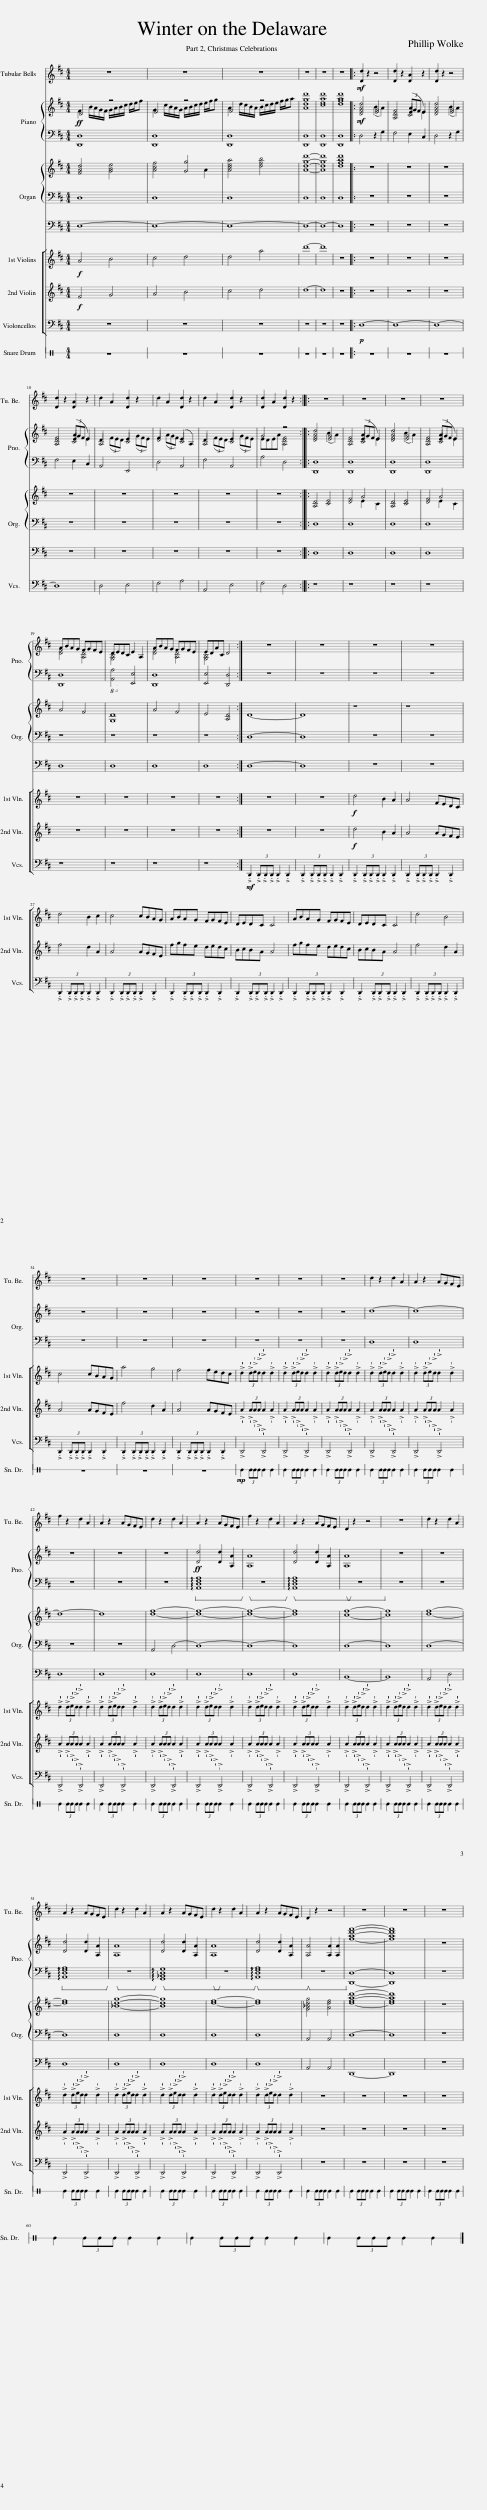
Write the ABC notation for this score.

X:1
%%score 1 { ( 2 3 5 ) | 4 } { ( 6 9 ) | 7 | 8 } [ 10 11 12 ] 13
L:1/8
M:4/4
I:linebreak $
K:D
V:1 treble
V:2 treble
V:3 treble
V:5 treble
V:4 bass
V:6 treble
V:9 treble
V:7 bass
V:8 bass
V:10 treble
V:11 treble
V:12 bass
V:13 perc stafflines=1
K:none
V:1
 z8 | z8 | z8 | z8 | z8 | %5
 z8 |:!mf! [Dd]2 z2 z4 | [Dd]2 z2 [DA]2 z2 | [Dd]2 z2 z4 |$ [Dd]2 z2 [DA]2 z2 | %10
 d2 A2 [Dd]2 z2 | d2 A2 [Dd]2 z2 | d2 A2 [Dd]2 z2 | [Dd]2 A2 [Dd]2 z2 :: z8 | %15
 z8 | z8 | z8 |$ z8 | z8 | %20
 z8 | z8 :| z8 | z8 | z8 | %25
 z8 |$ z8 | z8 | z8 | z8 | %30
 z8 | z8 | z8 |$ z8 | z8 | %35
 z8 | z8 | z8 | z8 | d2 z2 d2 A2 | %40
 A2 z2 AGFE |$ f2 z2 d2 A2 | A2 z2 AGFE | d2 z2 d2 A2 | A2 z2 AGFE | %45
 f2 z2 d2 A2 | A2 z2 AGFE | D2 z2 z4 | z8 | d2 z2 d2 A2 |$ %50
 A2 z2 AGFE | d2 z2 d2 A2 | A2 z2 AGFE | d2 z2 d2 A2 | A2 z2 AGFE | %55
 D2 z2 z4 | z8 | z8 | z8 |$ z8 | %60
 z8 | z8 |] %62
V:2
!ff! D4 z4 | E4 z4 | F4 z4 | [Adgd']8 | [cead']8 | %5
 [dfad']8 |:!mf! [DFAd]4 [EG]4 | [A,DF]4 C4 | [DFAd]4 [EG]4 |$ [A,DF]4 C4 | %10
 A,4 C4 | D4 (E2 A,2) | A,4 C4 | G4 z4 :: [DFAd]4 [EG]4 | %15
 [A,DF]4 C4 | [DFAd]4 [EG]4 | [A,DF]4 C4 |$ ABAG FGFE | DEDC E2 A,2 | %20
 ABAG FGFE | EDAC D4 :| z8 | z8 | z8 | %25
 z8 |$ z8 | z8 | z8 | z8 | %30
 z8 | z8 | z8 |$ z8 | z8 | %35
 z8 | z8 | z8 | z8 | z8 | %40
 z8 |$ z8 | z8 | z8 |!ff! [Dd]4 [Dd]2 [A,A]2 | %45
 [A,A]8 | [Dd]4 [Dd]2 [A,A]2 | [A,A]8 | z8 | z8 |$ %50
 [Dd]4 [Dd]2 [A,A]2 | [A,A]8 | [Dd]4 [Dd]2 [A,A]2 | [A,A]8 | [Dd]4 [Dd]2 [A,A]2 | %55
 [A,A]4 [A,A]2 [A,A]2 | [fad'f']8- | [fad'f']8 | z8 |$ z8 | %60
 z8 | z8 |] %62
V:3
 F2 B/A/G/F/ G/A/B/c/ d/e/f | G2 c/B/A/G/ A/B/c/d/ e/f/g | A2 d/c/B/A/ B/c/d/e/ f/g/a | x8 | x8 | %5
 x8 |: x4 (B2 A2) | x4 (3(AGF E2) | x4 (B2 A2) |$ x4 (3(AGF E2) | %10
 x2 (3(FED) x2 (3(GFE) | x2 (3(AGF) x4 | x2 (3(FED) x2 (3(GFE) | EDEA [A,DF]4 :: x4 (B2 A2) | %15
 x4 (3(AGF E2) | x4 (B2 A2) | x4 (3(AGF E2) |$ [DF]4 [A,D]4 | [G,B,]4 x4 | %20
 [DF]4 [A,D]4 | [G,B,]4 x4 :| x8 | x8 | x8 | %25
 x8 |$ x8 | x8 | x8 | x8 | %30
 x8 | x8 | x8 |$ x8 | x8 | %35
 x8 | x8 | x8 | x8 | x8 | %40
 x8 |$ x8 | x8 | x8 | x8 | %45
 x8 | x8 | x8 | x8 | x8 |$ %50
 x8 | x8 | x8 | x8 | x8 | %55
 x8 | x8 | x8 | x8 |$ x8 | %60
 x8 | x8 |] %62
V:4
 [D,,D,]8 | [D,,D,]8 | [D,,D,]8 | [D,,D,]8 | [D,,D,]8 | %5
 [D,,D,]8 |: D,4 z2 G,2 | F,4 E,2 C,2 | D,4 z2 G,2 |$ F,4 E,2 C,2 | %10
 A,,4 E,,4 | D,4 A,,4 | F,4 A,,4 | A,4 D,4 :: [D,,D,]8 | %15
 [D,,D,]8 | [D,,D,]8 | [D,,D,]8 |$ [D,,D,]8 |!8vb(! [A,,,A,,]4!8vb)! [E,,E,]4 | %20
 [D,,D,]8 | [E,,E,]4 [D,,D,]4 :| z8 | z8 | z8 | %25
 z8 |$ z8 | z8 | z8 | z8 | %30
 z8 | z8 | z8 |$ z8 | z8 | %35
 z8 | z8 | z8 | z8 | z8 | %40
 z8 |$ z8 | z8 | z8 |!ped! !arpeggio![A,,D,F,A,]8!ped-up! | %45
!ped! z8!ped-up! |!ped! !arpeggio![A,,D,F,A,]8!ped-up! |!ped! z8!ped-up! | z8 | z8 |$ %50
!ped! !arpeggio![A,,D,F,A,]8!ped-up! |!ped! z8!ped-up! |!ped! !arpeggio![G,,_B,,D,G,]8!ped-up! |!ped! z8!ped-up! |!ped! !arpeggio![A,,D,F,A,]8!ped-up! | %55
!ped! z8!ped-up! | [D,,D,]8- | [D,,D,]8 | z8 |$ z8 | %60
 z8 | z8 |] %62
V:5
 x8 | x8 | x8 | x8 | x8 | %5
 x8 |: x8 | x4 E2 E2 | x8 |$ x4 E2 E2 | %10
 D2 x2 E2 x2 | F2 x2 C4 | D2 x2 E2 x2 | x8 :: x8 | %15
 x4 E2 E2 | x8 | x4 E2 E2 |$ x8 | x8 | %20
 x8 | x8 :| x8 | x8 | x8 | %25
 x8 |$ x8 | x8 | x8 | x8 | %30
 x8 | x8 | x8 |$ x8 | x8 | %35
 x8 | x8 | x8 | x8 | x8 | %40
 x8 |$ x8 | x8 | x8 | x8 | %45
 x8 | x8 | x8 | x8 | x8 |$ %50
 x8 | x8 | x8 | x8 | x8 | %55
 x8 | x8 | x8 | x8 |$ x8 | %60
 x8 | x8 |] %62
V:6
 [FAd]4 [GBe]4 | [Acf]4 [Gg]4 | [Acea]4 [dfb]4 | [Adgd']8- | [Adgd']8 | %5
 [dfad']8 |: z8 | z8 | z8 |$ z8 | %10
 z8 | z8 | z8 | z8 :: [A,D]4 [CE]4 | %15
 [DF]4 A4 | [A,D]4 [CE]4 | [DF]4 A4 |$ A4 F4 | [G,D]8 | %20
 A4 F4 | E4 [A,D]4 :| D8- | D8 | z8 | %25
 z8 |$ z8 | z8 | z8 | z8 | %30
 z8 | z8 | z8 |$ z8 | z8 | %35
 z8 | z8 | z8 | z8 | d8- | %40
 d8- |$ d8- | d8 | [df]8- | [df]8- | %45
 [df]8- | [df]8 | [cf]8- | [cf]8 | [df]8- |$ %50
 [df]8 | [_Bdg]8- | [Bdg]8 | [df]8- | [df]8 | %55
 [G_Bdg]4 [Adf]4 | [dfad']8- | [dfad']8 | z8 |$ z8 | %60
 z8 | z8 |] %62
V:7
 D,8 | D,8 | D,8 | D,8 | D,8 | %5
 D,8 |: z8 | z8 | z8 |$ z8 | %10
 z8 | z8 | z8 | z8 :: D,8 | %15
 D,8 | D,8 | D,8 |$ z8 | z8 | %20
 z8 | z8 :| D,8- | D,8 | z8 | %25
 z8 |$ z8 | z8 | z8 | z8 | %30
 z8 | z8 | z8 |$ z8 | z8 | %35
 z8 | z8 | z8 | z8 | z8 | %40
 z8 |$ z8 | z8 | A,,4 D,4- | D,8- | %45
 D,8- | D,8 | D,8- | D,8 | D,8- |$ %50
 D,8 | D,8 | D,8 | D,8 | D,8 | %55
 A,,4 A,,4 | D,8- | D,8 | z8 |$ z8 | %60
 z8 | z8 |] %62
V:8
 D,8- | D,8- | D,8- | D,8- | D,8- | %5
 D,8 |: z8 | z8 | z8 |$ z8 | %10
 z8 | z8 | z8 | z8 :: D,8 | %15
 D,8 | D,8 | D,8 |$ D,8 | D,8 | %20
 D,8 | D,8 :| D,8- | D,8 | z8 | %25
 z8 |$ z8 | z8 | z8 | z8 | %30
 z8 | z8 | z8 |$ z8 | z8 | %35
 z8 | z8 | z8 | z8 | D,8 | %40
 D,8 |$ D,8 | D,8 | D,8 | D,8 | %45
 D,8 | D,8 | B,,8- | B,,8 | A,,4 D,4 |$ %50
 D,8 | D,8 | D,8 | D,8 | D,8 | %55
 A,,4 A,,4 | D,,8- | D,,8 | z8 |$ z8 | %60
 z8 | z8 |] %62
V:9
 x8 | x6 A2 | x8 | x8 | x8 | %5
 x8 |: x8 | x8 | x8 |$ x8 | %10
 x8 | x8 | x8 | x8 :: x8 | %15
 x4 E2 C2 | x8 | x4 E2 C2 |$ x8 | x8 | %20
 x8 | x8 :| x8 | x8 | x8 | %25
 x8 |$ x8 | x8 | x8 | x8 | %30
 x8 | x8 | x8 |$ x8 | x8 | %35
 x8 | x8 | x8 | x8 | x8 | %40
 x8 |$ x8 | x8 | x8 | x8 | %45
 x8 | x8 | x8 | x8 | x8 |$ %50
 x8 | x8 | x8 | x8 | x8 | %55
 x8 | x8 | x8 | x8 |$ x8 | %60
 x8 | x8 |] %62
V:10
!f! A4 B4 | c4 d4 | d4 a4 | d'8- | d'8 | %5
 z8 |: z8 | z8 | z8 |$ z8 | %10
 z8 | z8 | z8 | z8 :: z8 | %15
 z8 | z8 | z8 |$ z8 | z8 | %20
 z8 | z8 :| z8 | z8 |!f! d4 B2 A2 | %25
 A4 FEDC |$ d4 B2 c2 | c4 cBAG | ABAG FGFE | DEDC C4 | %30
 ABAG FGFE | DEDC C4 | d4 B4 |$ c4 cBAG | a4 g4 | %35
 f4 fedc | !>!!wedge!d2 (3!>!!wedge!d!>!!wedge!e!>!!wedge!d !>!!wedge!d2 !>!!wedge!d2 | !>!!wedge!d2 (3!>!!wedge!d!>!!wedge!e!>!!wedge!d !>!!wedge!d2 !>!!wedge!d2 | !>!!wedge!d2 (3!>!!wedge!d!>!!wedge!e!>!!wedge!d !>!!wedge!d2 !>!!wedge!d2 | !>!!wedge!d2 (3!>!!wedge!d!>!!wedge!e!>!!wedge!d !>!!wedge!d2 !>!!wedge!d2 | %40
 !>!!wedge!d2 (3!>!!wedge!d!>!!wedge!e!>!!wedge!d !>!!wedge!d2 !>!!wedge!d2 |$ !>!!wedge!d2 (3!>!!wedge!d!>!!wedge!e!>!!wedge!d !>!!wedge!d2 !>!!wedge!d2 | !>!!wedge!d2 (3!>!!wedge!d!>!!wedge!e!>!!wedge!d !>!!wedge!d2 !>!!wedge!d2 | !>!!wedge!d2 (3!>!!wedge!d!>!!wedge!e!>!!wedge!d !>!!wedge!d2 !>!!wedge!d2 | !>!!wedge!d2 (3!>!!wedge!d!>!!wedge!e!>!!wedge!d !>!!wedge!d2 !>!!wedge!d2 | %45
 !>!!wedge!d2 (3!>!!wedge!d!>!!wedge!e!>!!wedge!d !>!!wedge!d2 !>!!wedge!d2 | !>!!wedge!d2 (3!>!!wedge!d!>!!wedge!e!>!!wedge!d !>!!wedge!d2 !>!!wedge!d2 | !>!!wedge!d2 (3!>!!wedge!d!>!!wedge!e!>!!wedge!d !>!!wedge!d2 !>!!wedge!d2 | !>!!wedge!d2 (3!>!!wedge!d!>!!wedge!e!>!!wedge!d !>!!wedge!d2 !>!!wedge!d2 | !>!!wedge!d2 (3!>!!wedge!d!>!!wedge!e!>!!wedge!d !>!!wedge!d2 !>!!wedge!d2 |$ %50
 !>!!wedge!d2 (3!>!!wedge!d!>!!wedge!e!>!!wedge!d !>!!wedge!d2 !>!!wedge!d2 | !>!!wedge!d2 (3!>!!wedge!d!>!!wedge!e!>!!wedge!d !>!!wedge!d2 !>!!wedge!d2 | !>!!wedge!d2 (3!>!!wedge!d!>!!wedge!e!>!!wedge!d !>!!wedge!d2 !>!!wedge!d2 | !>!!wedge!d2 (3!>!!wedge!d!>!!wedge!e!>!!wedge!d !>!!wedge!d2 !>!!wedge!d2 | !>!!wedge!d2 (3!>!!wedge!d!>!!wedge!e!>!!wedge!d !>!!wedge!d2 !>!!wedge!d2 | %55
 z8 | z8 | z8 | z8 |$ z8 | %60
 z8 | z8 |] %62
V:11
!f! F4 G4 | A4 B4 | c4 d4 | d8- | d8 | %5
 z8 |: z8 | z8 | z8 |$ z8 | %10
 z8 | z8 | z8 | z8 :: z8 | %15
 z8 | z8 | z8 |$ z8 | z8 | %20
 z8 | z8 :| z8 | z8 |!f! d4 B2 A2 | %25
 A4 AGFE |$ f4 d2 A2 | A4 AGFE | fgfe dedc | BcBA A4 | %30
 fgfe dedc | BcBA A4 | f4 d2 A2 |$ A4 AGFE | f4 d2 A2 | %35
 A4 AGFE | !>!!wedge!A2 (3!>!!wedge!A!>!!wedge!A!>!!wedge!A !>!!wedge!A2 !>!!wedge!A2 | !>!!wedge!A2 (3!>!!wedge!A!>!!wedge!A!>!!wedge!A !>!!wedge!A2 !>!!wedge!A2 | !>!!wedge!A2 (3!>!!wedge!A!>!!wedge!A!>!!wedge!A !>!!wedge!A2 !>!!wedge!A2 | !>!!wedge!A2 (3!>!!wedge!A!>!!wedge!A!>!!wedge!A !>!!wedge!A2 !>!!wedge!A2 | %40
 !>!!wedge!A2 (3!>!!wedge!A!>!!wedge!A!>!!wedge!A !>!!wedge!A2 !>!!wedge!A2 |$ !>!!wedge!A2 (3!>!!wedge!A!>!!wedge!A!>!!wedge!A !>!!wedge!A2 !>!!wedge!A2 | !>!!wedge!A2 (3!>!!wedge!A!>!!wedge!A!>!!wedge!A !>!!wedge!A2 !>!!wedge!A2 | !>!!wedge!A2 (3!>!!wedge!A!>!!wedge!A!>!!wedge!A !>!!wedge!A2 !>!!wedge!A2 | !>!!wedge!A2 (3!>!!wedge!A!>!!wedge!A!>!!wedge!A !>!!wedge!A2 !>!!wedge!A2 | %45
 !>!!wedge!A2 (3!>!!wedge!A!>!!wedge!A!>!!wedge!A !>!!wedge!A2 !>!!wedge!A2 | !>!!wedge!A2 (3!>!!wedge!A!>!!wedge!A!>!!wedge!A !>!!wedge!A2 !>!!wedge!A2 | !>!!wedge!A2 (3!>!!wedge!A!>!!wedge!A!>!!wedge!A !>!!wedge!A2 !>!!wedge!A2 | !>!!wedge!A2 (3!>!!wedge!A!>!!wedge!A!>!!wedge!A !>!!wedge!A2 !>!!wedge!A2 | !>!!wedge!A2 (3!>!!wedge!A!>!!wedge!A!>!!wedge!A !>!!wedge!A2 !>!!wedge!A2 |$ %50
 !>!!wedge!A2 (3!>!!wedge!A!>!!wedge!A!>!!wedge!A !>!!wedge!A2 !>!!wedge!A2 | !>!!wedge!A2 (3!>!!wedge!A!>!!wedge!A!>!!wedge!A !>!!wedge!A2 !>!!wedge!A2 | !>!!wedge!A2 (3!>!!wedge!A!>!!wedge!A!>!!wedge!A !>!!wedge!A2 !>!!wedge!A2 | !>!!wedge!A2 (3!>!!wedge!A!>!!wedge!A!>!!wedge!A !>!!wedge!A2 !>!!wedge!A2 | !>!!wedge!A2 (3!>!!wedge!A!>!!wedge!A!>!!wedge!A !>!!wedge!A2 !>!!wedge!A2 | %55
 z8 | z8 | z8 | z8 |$ z8 | %60
 z8 | z8 |] %62
V:12
 z8 | z8 | z8 | z8 | z8 | %5
 z8 |:!p! D,8- | D,8- | D,8- |$ D,8 | %10
 D,4 E,4 | F,4 A,4 | A,,4 E,4 | F,4 D,4 :: z8 | %15
 z8 | z8 | z8 |$ z8 | z8 | %20
 z8 | z8 :|!mf! .D,,2 (3.D,,.D,,.D,, .D,,2 .D,,2 | .D,,2 (3.D,,.D,,.D,, .D,,2 .D,,2 | .D,,2 (3.D,,.D,,.D,, .D,,2 .D,,2 | %25
 .D,,2 (3.D,,.D,,.D,, .D,,2 .D,,2 |$ .D,,2 (3.D,,.D,,.D,, .D,,2 .D,,2 | .D,,2 (3.D,,.D,,.D,, .D,,2 .D,,2 | .D,,2 (3.D,,.D,,.D,, .D,,2 .D,,2 | .D,,2 (3.D,,.D,,.D,, .D,,2 .D,,2 | %30
 .D,,2 (3.D,,.D,,.D,, .D,,2 .D,,2 | .D,,2 (3.D,,.D,,.D,, .D,,2 .D,,2 | .D,,2 (3.D,,.D,,.D,, .D,,2 .D,,2 |$ .D,,2 (3.D,,.D,,.D,, .D,,2 .D,,2 | .D,,2 (3.D,,.D,,.D,, .D,,2 .D,,2 | %35
 .D,,2 (3.D,,.D,,.D,, .D,,2 .D,,2 | !>!D,,4 !>!D,,4 | !>!D,,4 !>!D,,4 | !>!D,,4 !>!D,,4 | !>!D,,4 !>!D,,4 | %40
 !>!D,,4 !>!D,,4 |$ !>!D,,4 !>!D,,4 | !>!D,,4 !>!D,,4 | !>!D,,4 !>!D,,4 | !>!D,,4 !>!D,,4 | %45
 !>!D,,4 !>!D,,4 | !>!D,,4 !>!D,,4 | !>!D,,4 !>!D,,4 | !>!D,,4 !>!D,,4 | !>!D,,4 !>!D,,4 |$ %50
 !>!D,,4 !>!D,,4 | !>!D,,4 !>!D,,4 | !>!D,,4 !>!D,,4 | !>!D,,4 !>!D,,4 | !>!D,,4 !>!D,,4 | %55
 z8 | z8 | z8 | z8 |$ z8 | %60
 z8 | z8 |] %62
V:13
[K:C] z8 | z8 | z8 | z8 | z8 | %5
 z8 |: z8 | z8 | z8 |$ z8 | %10
 z8 | z8 | z8 | z8 :: z8 | %15
 z8 | z8 | z8 |$ z8 | z8 | %20
 z8 | z8 :| z8 | z8 | z8 | %25
 z8 |$ z8 | z8 | z8 | z8 | %30
 z8 | z8 | z8 |$ z8 | z8 | %35
 z8 |!mp! E2 (3EEE E2 E2 | E2 (3EEE E2 E2 | E2 (3EEE E2 E2 | E2 (3EEE E2 E2 | %40
 E2 (3EEE E2 E2 |$ E2 (3EEE E2 E2 | E2 (3EEE E2 E2 | E2 (3EEE E2 E2 | E2 (3EEE E2 E2 | %45
 E2 (3EEE E2 E2 | E2 (3EEE E2 E2 | E2 (3EEE E2 E2 | E2 (3EEE E2 E2 | E2 (3EEE E2 E2 |$ %50
 E2 (3EEE E2 E2 | E2 (3EEE E2 E2 | E2 (3EEE E2 E2 | E2 (3EEE E2 E2 | E2 (3EEE E2 E2 | %55
 E2 (3EEE E2 E2 | E2 (3EEE E2 E2 | E2 (3EEE E2 E2 | E2 (3EEE E2 E2 |$ E2 (3EEE E2 E2 | %60
 E2 (3EEE E2 E2 | E2 (3EEE E2 E2 |] %62
